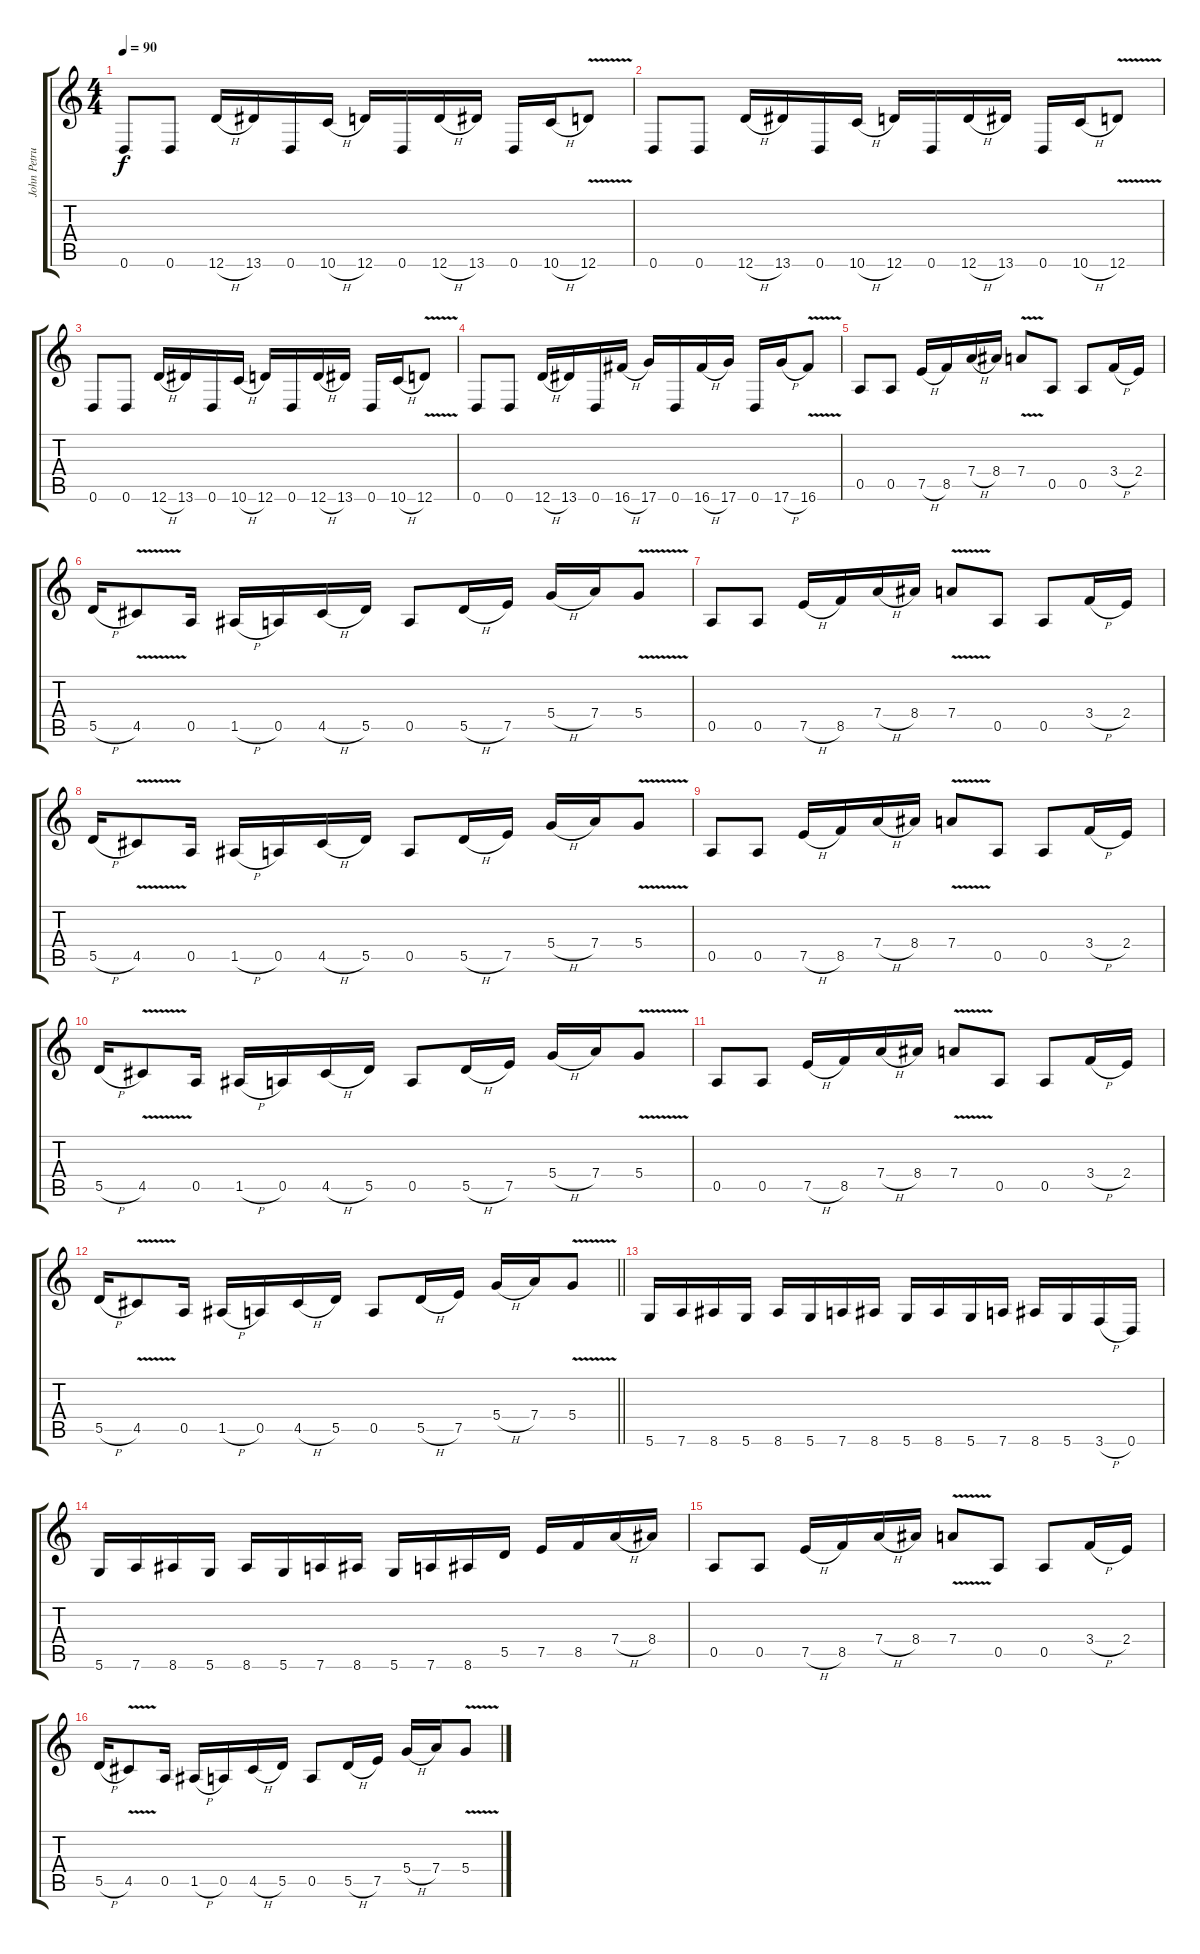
\track ("John Petrucci" "John Petru") {instrument acousticguitarsteel}
\staff {score tabs}
\tuning (E4 B3 G3 D3 A2 D2) {hide}
\ts (4 4)
\tempo 90
\clef g2
\ks c
0.6.8{dy f} 0.6.8 12.6{h}.16 13.6.16 0.6.16 10.6{h}.16 12.6.16 0.6.16 12.6{h}.16 13.6.16 0.6.16 10.6{h}.16 12.6{v}.8 |
0.6.8 0.6.8 12.6{h}.16 13.6.16 0.6.16 10.6{h}.16 12.6.16 0.6.16 12.6{h}.16 13.6.16 0.6.16 10.6{h}.16 12.6{v}.8 |
0.6.8 0.6.8 12.6{h}.16 13.6.16 0.6.16 10.6{h}.16 12.6.16 0.6.16 12.6{h}.16 13.6.16 0.6.16 10.6{h}.16 12.6{v}.8 |
0.6.8 0.6.8 12.6{h}.16 13.6.16 0.6.16 16.6{h}.16 17.6.16 0.6.16 16.6{h}.16 17.6.16 0.6.16 17.6{h}.16 16.6{v}.8 |
0.5.8 0.5.8 7.5{h}.16 8.5.16 7.4{h}.16 8.4.16 7.4{v}.8 0.5.8 0.5.8 3.4{h}.16 2.4.16 |
5.5{h}.16 4.5{v}.8 0.5.16 1.5{h}.16 0.5.16 4.5{h}.16 5.5.16 0.5.8 5.5{h}.16 7.5.16 5.4{h}.16 7.4.16 5.4{v}.8 |
0.5.8 0.5.8 7.5{h}.16 8.5.16 7.4{h}.16 8.4.16 7.4{v}.8 0.5.8 0.5.8 3.4{h}.16 2.4.16 |
5.5{h}.16 4.5{v}.8 0.5.16 1.5{h}.16 0.5.16 4.5{h}.16 5.5.16 0.5.8 5.5{h}.16 7.5.16 5.4{h}.16 7.4.16 5.4{v}.8 |
0.5.8 0.5.8 7.5{h}.16 8.5.16 7.4{h}.16 8.4.16 7.4{v}.8 0.5.8 0.5.8 3.4{h}.16 2.4.16 |
5.5{h}.16 4.5{v}.8 0.5.16 1.5{h}.16 0.5.16 4.5{h}.16 5.5.16 0.5.8 5.5{h}.16 7.5.16 5.4{h}.16 7.4.16 5.4{v}.8 |
0.5.8 0.5.8 7.5{h}.16 8.5.16 7.4{h}.16 8.4.16 7.4{v}.8 0.5.8 0.5.8 3.4{h}.16 2.4.16 |
\barLineRight lightlight
5.5{h}.16 4.5{v}.8 0.5.16 1.5{h}.16 0.5.16 4.5{h}.16 5.5.16 0.5.8 5.5{h}.16 7.5.16 5.4{h}.16 7.4.16 5.4{v}.8 |
5.6.16 7.6.16 8.6.16 5.6.16 8.6.16 5.6.16 7.6.16 8.6.16 5.6.16 8.6.16 5.6.16 7.6.16 8.6.16 5.6.16 3.6{h}.16 0.6.16 |
5.6.16 7.6.16 8.6.16 5.6.16 8.6.16 5.6.16 7.6.16 8.6.16 5.6.16 7.6.16 8.6.16 5.5.16 7.5.16 8.5.16 7.4{h}.16 8.4.16 |
0.5.8 0.5.8 7.5{h}.16 8.5.16 7.4{h}.16 8.4.16 7.4{v}.8 0.5.8 0.5.8 3.4{h}.16 2.4.16 |
5.5{h}.16 4.5{v}.8 0.5.16 1.5{h}.16 0.5.16 4.5{h}.16 5.5.16 0.5.8 5.5{h}.16 7.5.16 5.4{h}.16 7.4.16 5.4{v}.8
